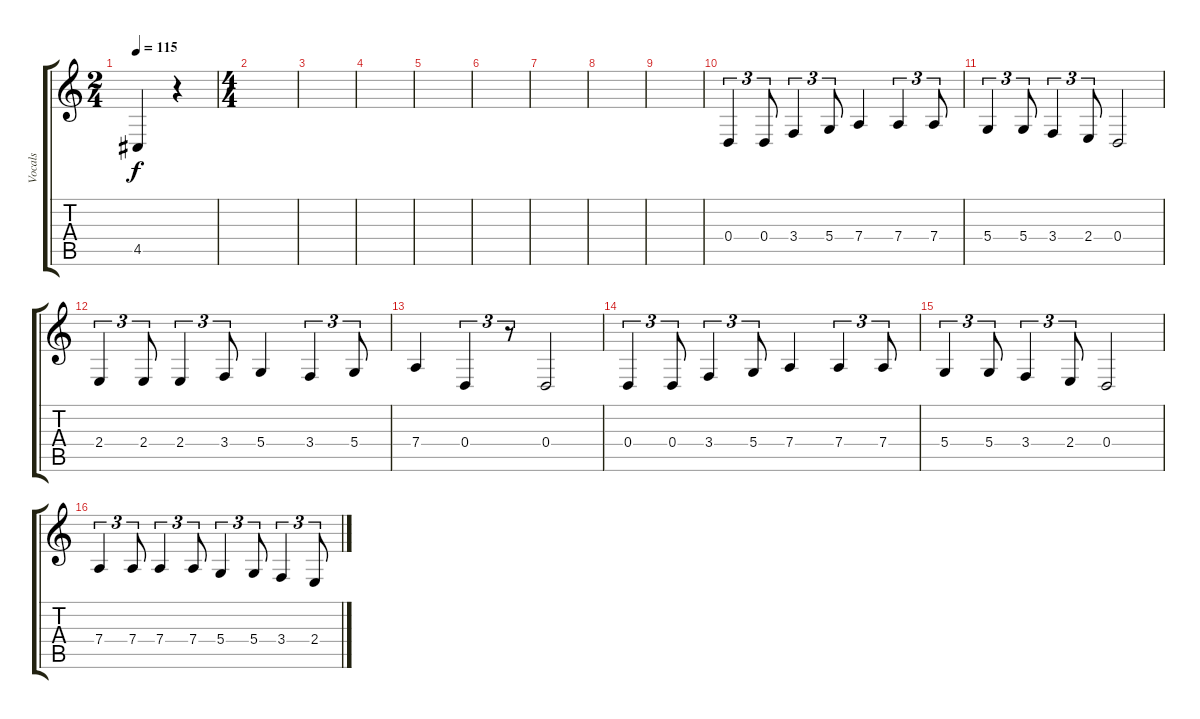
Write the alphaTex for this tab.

\track ("Vocals" "Vocals") {instrument choiraahs}
\staff {score tabs}
\tuning (E4 B3 G3 D3 A2 E2) {hide}
\ts (2 4)
\tempo 115
\clef g2
\ks c
4.5{t}.4{dy f} r.4 |
\ts (4 4)
|
|
|
|
|
|
|
|
0.4.4{tu (3 2)} 0.4.8{tu (3 2)} 3.4.4{tu (3 2)} 5.4.8{tu (3 2)} 7.4.4 7.4.4{tu (3 2)} 7.4.8{tu (3 2)} |
5.4.4{tu (3 2)} 5.4.8{tu (3 2)} 3.4.4{tu (3 2)} 2.4.8{tu (3 2)} 0.4.2 |
2.4.4{tu (3 2)} 2.4.8{tu (3 2)} 2.4.4{tu (3 2)} 3.4.8{tu (3 2)} 5.4.4 3.4.4{tu (3 2)} 5.4.8{tu (3 2)} |
7.4.4 0.4.4{tu (3 2)} r.8{tu (3 2)} 0.4.2 |
0.4.4{tu (3 2)} 0.4.8{tu (3 2)} 3.4.4{tu (3 2)} 5.4.8{tu (3 2)} 7.4.4 7.4.4{tu (3 2)} 7.4.8{tu (3 2)} |
5.4.4{tu (3 2)} 5.4.8{tu (3 2)} 3.4.4{tu (3 2)} 2.4.8{tu (3 2)} 0.4.2 |
7.4.4{tu (3 2)} 7.4.8{tu (3 2)} 7.4.4{tu (3 2)} 7.4.8{tu (3 2)} 5.4.4{tu (3 2)} 5.4.8{tu (3 2)} 3.4.4{tu (3 2)} 2.4{sl}.8{tu (3 2)}
